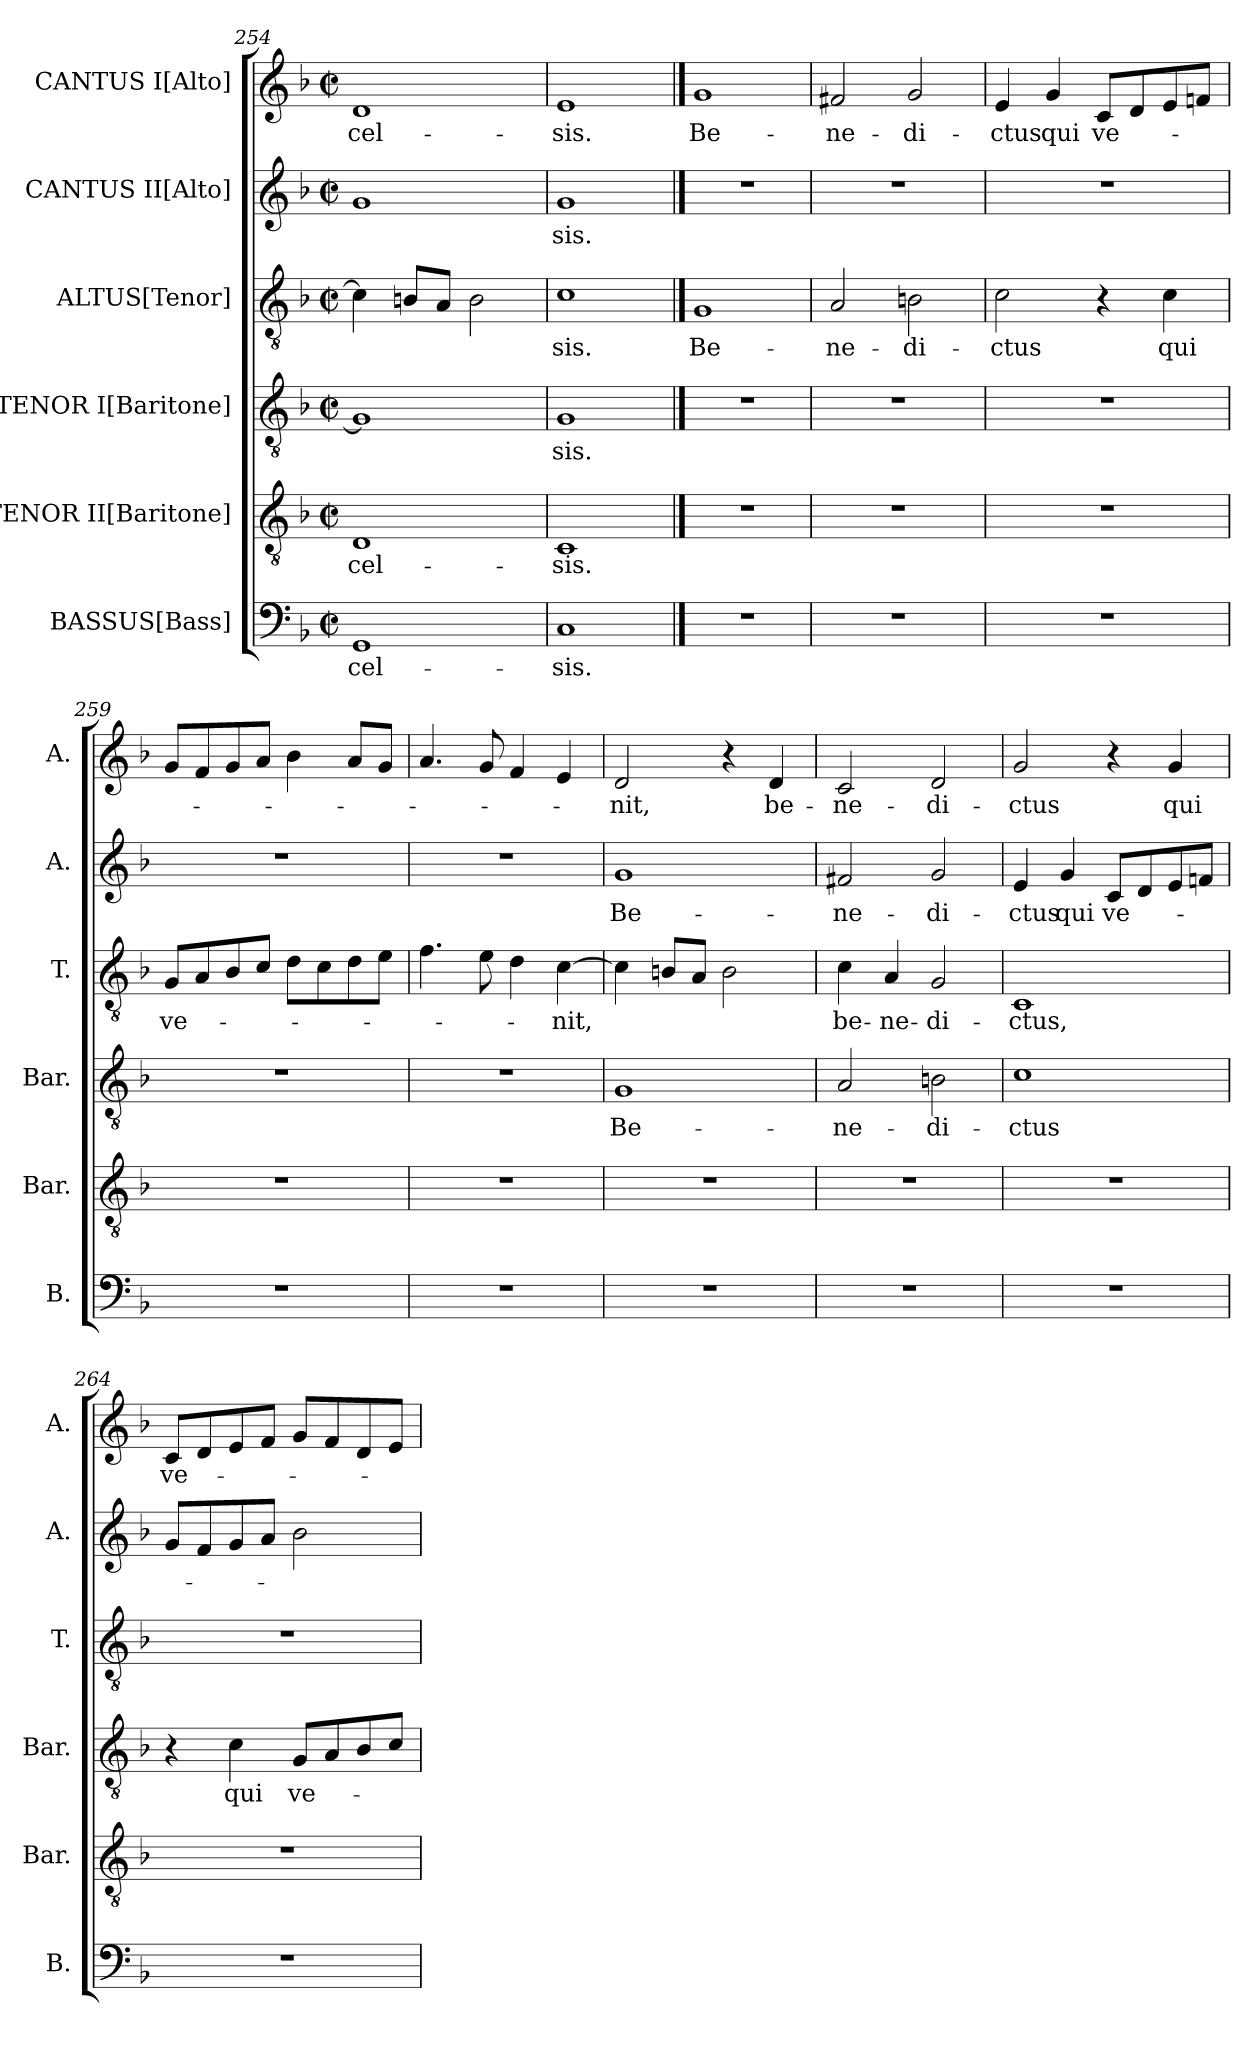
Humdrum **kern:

**kern	**text	**kern	**text	**kern	**text	**kern	**text	**kern	**text	**kern	**text
*part6	*part6	*part5	*part5	*part4	*part4	*part3	*part3	*part2	*part2	*part1	*part1
*staff6	*staff6	*staff5	*staff5	*staff4	*staff4	*staff3	*staff3	*staff2	*staff2	*staff1	*staff1
*I"BASSUS[Bass]	*	*I"TENOR II[Baritone]	*	*I"TENOR I[Baritone]	*	*I"ALTUS[Tenor]	*	*I"CANTUS II[Alto]	*	*I"CANTUS I[Alto]	*
*I'B.	*	*I'Bar.	*	*I'Bar.	*	*I'T.	*	*I'A.	*	*I'A.	*
*clefF4	*	*clefGv2	*	*clefGv2	*	*clefGv2	*	*clefG2	*	*clefG2	*
*	*	*ITrd7c12	*	*ITrd7c12	*	*ITrd7c12	*	*	*	*	*
*k[b-]	*	*k[b-]	*	*k[b-]	*	*k[b-]	*	*k[b-]	*	*k[b-]	*
*F:	*	*F:	*	*F:	*	*F:	*	*F:	*	*F:	*
*M2/2	*	*M2/2	*	*M2/2	*	*M2/2	*	*M2/2	*	*M2/2	*
*met(c|)	*	*met(c|)	*	*met(c|)	*	*met(c|)	*	*met(c|)	*	*met(c|)	*
=254	=254	=254	=254	=254	=254	=254	=254	=254	=254	=254	=254
!	!LO:LY:b	!	!LO:LY:b	!	!	!	!	!	!	!	!LO:LY:b
1GG	-cel-	1DD	-cel-	1GG]	.	4C\]	.	1g	.	1d	-cel-
.	.	.	.	.	.	8BBn/L	.	.	.	.	.
.	.	.	.	.	.	8AA/J	.	.	.	.	.
.	.	.	.	.	.	2BB\	.	.	.	.	.
=255	=255	=255	=255	=255	=255	=255	=255	=255	=255	=255	=255
!	!LO:LY:b	!	!LO:LY:b	!	!LO:LY:b	!	!LO:LY:b	!	!LO:LY:b	!	!LO:LY:b
1C	-sis.	1CC	-sis.	1GG	-sis.	1C	-sis.	1g	-sis.	1e	-sis.
!!LO:PB:g=z
==256	==256	==256	==256	==256	==256	==256	==256	==256	==256	==256	==256
!	!	!	!	!	!	!	!LO:LY:b	!	!	!	!LO:LY:b
1r	.	1r	.	1r	.	1GG	Be-	1r	.	1g	Be-
=257	=257	=257	=257	=257	=257	=257	=257	=257	=257	=257	=257
!	!	!	!	!	!	!	!LO:LY:b	!	!	!	!LO:LY:b
1r	.	1r	.	1r	.	2AA/	-ne-	1r	.	2f#X/	-ne-
!	!	!	!	!	!	!	!LO:LY:b	!	!	!	!LO:LY:b
.	.	.	.	.	.	2BBn\	-di-	.	.	2g/	-di-
=258	=258	=258	=258	=258	=258	=258	=258	=258	=258	=258	=258
!	!	!	!	!	!	!	!LO:LY:b	!	!	!	!LO:LY:b
1r	.	1r	.	1r	.	2C\	-ctus	1r	.	4e/	-ctus
!	!	!	!	!	!	!	!	!	!	!	!LO:LY:b
.	.	.	.	.	.	.	.	.	.	4g/	qui
!	!	!	!	!	!	!	!	!	!	!	!LO:LY:b
.	.	.	.	.	.	4r	.	.	.	8c/L	ve-
.	.	.	.	.	.	.	.	.	.	8d/	.
!	!	!	!	!	!	!	!LO:LY:b	!	!	!	!
.	.	.	.	.	.	4C\	qui	.	.	8e/	.
.	.	.	.	.	.	.	.	.	.	8fn/J	.
=259	=259	=259	=259	=259	=259	=259	=259	=259	=259	=259	=259
!	!	!	!	!	!	!	!LO:LY:b	!	!	!	!
1r	.	1r	.	1r	.	8GG/L	ve-	1r	.	8g/L	.
.	.	.	.	.	.	8AA/	.	.	.	8f/	.
.	.	.	.	.	.	8BB-/	.	.	.	8g/	.
.	.	.	.	.	.	8C/J	.	.	.	8a/J	.
.	.	.	.	.	.	8D\L	.	.	.	4b-\	.
.	.	.	.	.	.	8C\	.	.	.	.	.
.	.	.	.	.	.	8D\	.	.	.	8a/L	.
.	.	.	.	.	.	8E\J	.	.	.	8g/J	.
=260	=260	=260	=260	=260	=260	=260	=260	=260	=260	=260	=260
1r	.	1r	.	1r	.	4.F\	.	1r	.	4.a/	.
.	.	.	.	.	.	8E\	.	.	.	8g/	.
.	.	.	.	.	.	4D\	.	.	.	4f/	.
!	!	!	!	!	!	!	!LO:LY:b	!	!	!	!
.	.	.	.	.	.	[>4C\	-nit,	.	.	4e/	.
=261	=261	=261	=261	=261	=261	=261	=261	=261	=261	=261	=261
!	!	!	!	!	!LO:LY:b	!	!	!	!LO:LY:b	!	!LO:LY:b
1r	.	1r	.	1GG	Be-	4C\]	.	1g	Be-	2d/	-nit,
.	.	.	.	.	.	8BBn/L	.	.	.	.	.
.	.	.	.	.	.	8AA/J	.	.	.	.	.
.	.	.	.	.	.	2BB\	.	.	.	4r	.
!	!	!	!	!	!	!	!	!	!	!	!LO:LY:b
.	.	.	.	.	.	.	.	.	.	4d/	be-
!!LO:LB:g=z
=262	=262	=262	=262	=262	=262	=262	=262	=262	=262	=262	=262
!	!	!	!	!	!LO:LY:b	!	!LO:LY:b	!	!LO:LY:b	!	!LO:LY:b
1r	.	1r	.	2AA/	-ne-	4C\	be-	2f#X/	-ne-	2c/	-ne-
!	!	!	!	!	!	!	!LO:LY:b	!	!	!	!
.	.	.	.	.	.	4AA/	-ne-	.	.	.	.
!	!	!	!	!	!LO:LY:b	!	!LO:LY:b	!	!LO:LY:b	!	!LO:LY:b
.	.	.	.	2BBn\	-di-	2GG/	-di-	2g/	-di-	2d/	-di-
=263	=263	=263	=263	=263	=263	=263	=263	=263	=263	=263	=263
!	!	!	!	!	!LO:LY:b	!	!LO:LY:b	!	!LO:LY:b	!	!LO:LY:b
1r	.	1r	.	1C	-ctus	1CC	-ctus,	4e/	-ctus	2g/	-ctus
!	!	!	!	!	!	!	!	!	!LO:LY:b	!	!
.	.	.	.	.	.	.	.	4g/	qui	.	.
!	!	!	!	!	!	!	!	!	!LO:LY:b	!	!
.	.	.	.	.	.	.	.	8c/L	ve-	4r	.
.	.	.	.	.	.	.	.	8d/	.	.	.
!	!	!	!	!	!	!	!	!	!	!	!LO:LY:b
.	.	.	.	.	.	.	.	8e/	.	4g/	qui
.	.	.	.	.	.	.	.	8fn/J	.	.	.
=264	=264	=264	=264	=264	=264	=264	=264	=264	=264	=264	=264
!	!	!	!	!	!	!	!	!	!	!	!LO:LY:b
1r	.	1r	.	4r	.	1r	.	8g/L	.	8c/L	ve-
.	.	.	.	.	.	.	.	8f/	.	8d/	.
!	!	!	!	!	!LO:LY:b	!	!	!	!	!	!
.	.	.	.	4C\	qui	.	.	8g/	.	8e/	.
.	.	.	.	.	.	.	.	8a/J	.	8f/J	.
!	!	!	!	!	!LO:LY:b	!	!	!	!	!	!
.	.	.	.	8GG/L	ve-	.	.	2b-\	.	8g/L	.
.	.	.	.	8AA/	.	.	.	.	.	8f/	.
.	.	.	.	8BB-/	.	.	.	.	.	8d/	.
.	.	.	.	8C/J	.	.	.	.	.	8e/J	.
=	=	=	=	=	=	=	=	=	=	=	=
*-	*-	*-	*-	*-	*-	*-	*-	*-	*-	*-	*-
